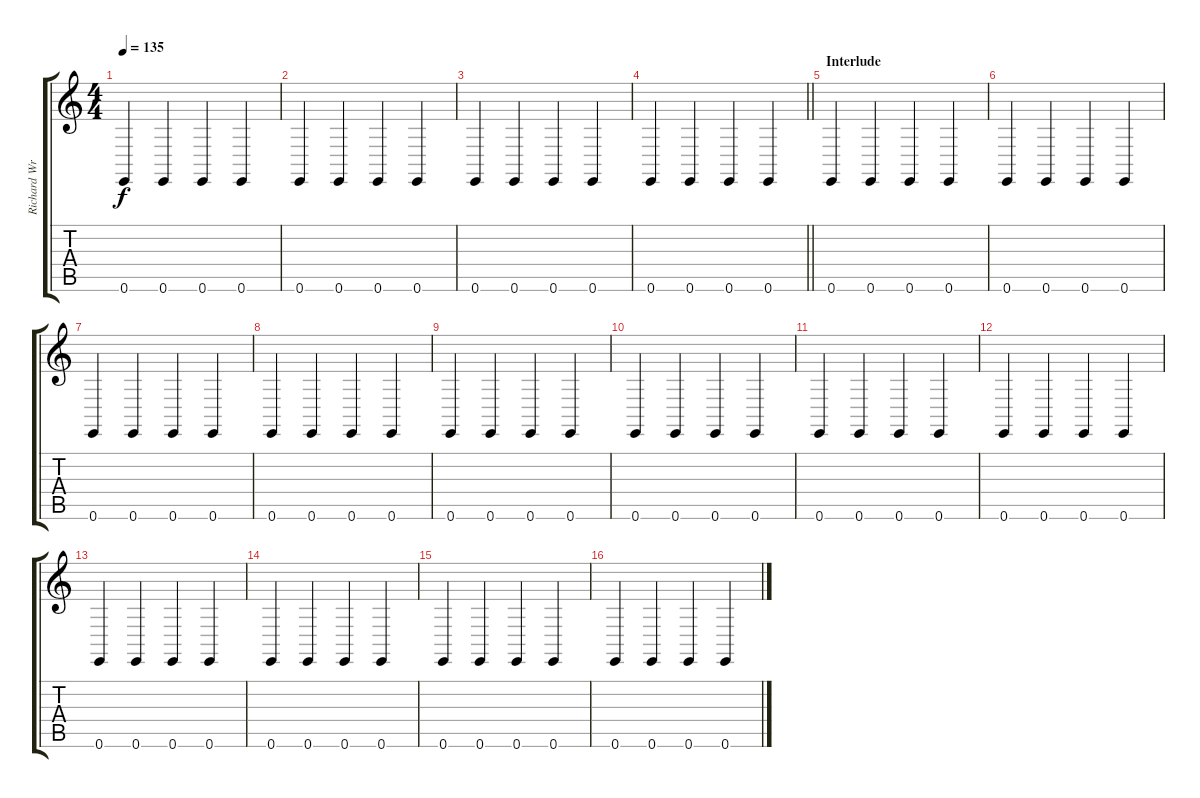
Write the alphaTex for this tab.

\track ("Richard Wright / Synths (effects)" "Richard Wr") {instrument shakuhachi}
\staff {score tabs}
\tuning (E4 B3 G3 D3 A2 E2) {hide}
\ts (4 4)
\tempo 135
\clef g2
\ks c
0.6.4{dy f} 0.6.4 0.6.4 0.6.4 |
0.6.4 0.6.4 0.6.4 0.6.4 |
0.6.4 0.6.4 0.6.4 0.6.4 |
\barLineRight lightlight
0.6.4 0.6.4 0.6.4 0.6.4 |
\section ("" "Interlude")
0.6.4 0.6.4 0.6.4 0.6.4 |
0.6.4 0.6.4 0.6.4 0.6.4 |
0.6.4 0.6.4 0.6.4 0.6.4 |
0.6.4 0.6.4 0.6.4 0.6.4 |
0.6.4 0.6.4 0.6.4 0.6.4 |
0.6.4 0.6.4 0.6.4 0.6.4 |
0.6.4 0.6.4 0.6.4 0.6.4 |
0.6.4 0.6.4 0.6.4 0.6.4 |
0.6.4 0.6.4 0.6.4 0.6.4 |
0.6.4 0.6.4 0.6.4 0.6.4 |
0.6.4 0.6.4 0.6.4 0.6.4 |
0.6.4 0.6.4 0.6.4 0.6.4
